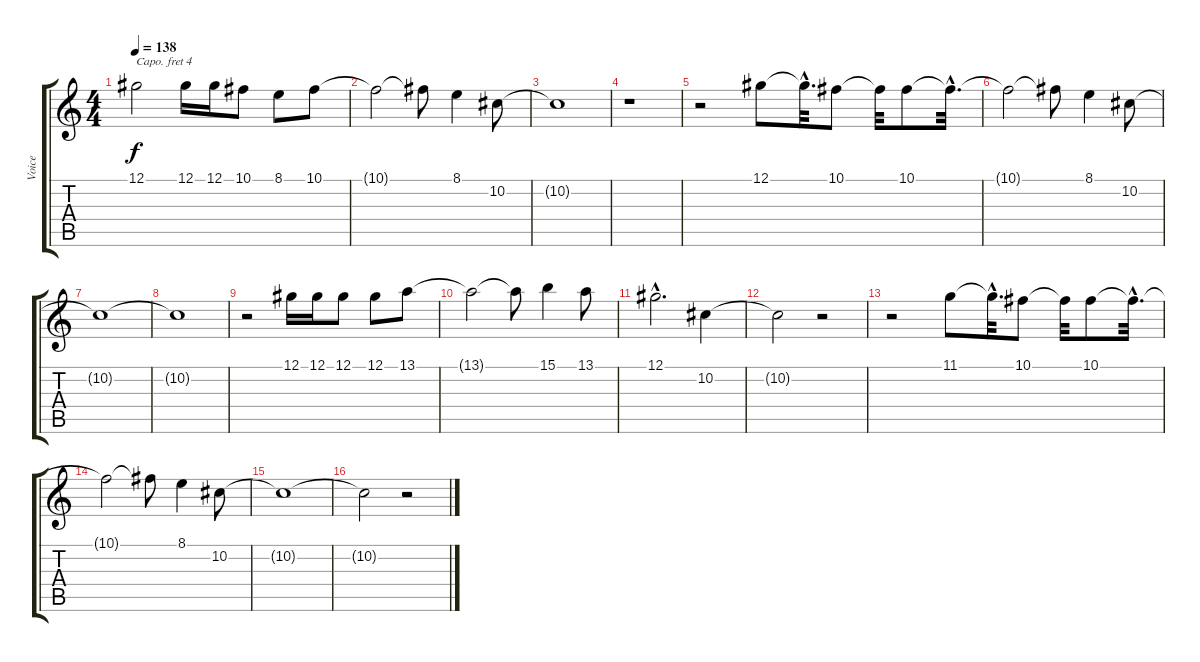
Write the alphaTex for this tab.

\track ("Voice" "Voice") {instrument voiceoohs}
\staff {score tabs}
\capo 4
\tuning (E4 B3 G3 D3 A2 E2) {hide}
\ts (4 4)
\tempo 138
\clef g2
\ks c
12.1{t}.2{dy f} 12.1.16 12.1.16 10.1.8 8.1.8 10.1.8 |
10.1{t}.2 10.1{t}.8 8.1.4 10.2.8 |
10.2{t}.1 |
r.1 |
r.2 12.1.8 12.1{hac t}.32{d} 10.1.8 10.1{t}.32 10.1.8 10.1{hac t}.32{d} |
10.1{t}.2 10.1{t}.8 8.1.4 10.2.8 |
10.2{t}.1 |
10.2{t}.1 |
r.2 12.1.16 12.1.16 12.1.8 12.1.8 13.1.8 |
13.1{t}.2 13.1{t}.8 15.1.4 13.1.8 |
12.1{hac}.2{d} 10.2.4 |
10.2{t}.2 r.2 |
r.2 11.1.8 11.1{hac t}.32{d} 10.1.8 10.1{t}.32 10.1.8 10.1{hac t}.32{d} |
10.1{t}.2 10.1{t}.8 8.1.4 10.2.8 |
10.2{t}.1 |
10.2{t}.2 r.2
